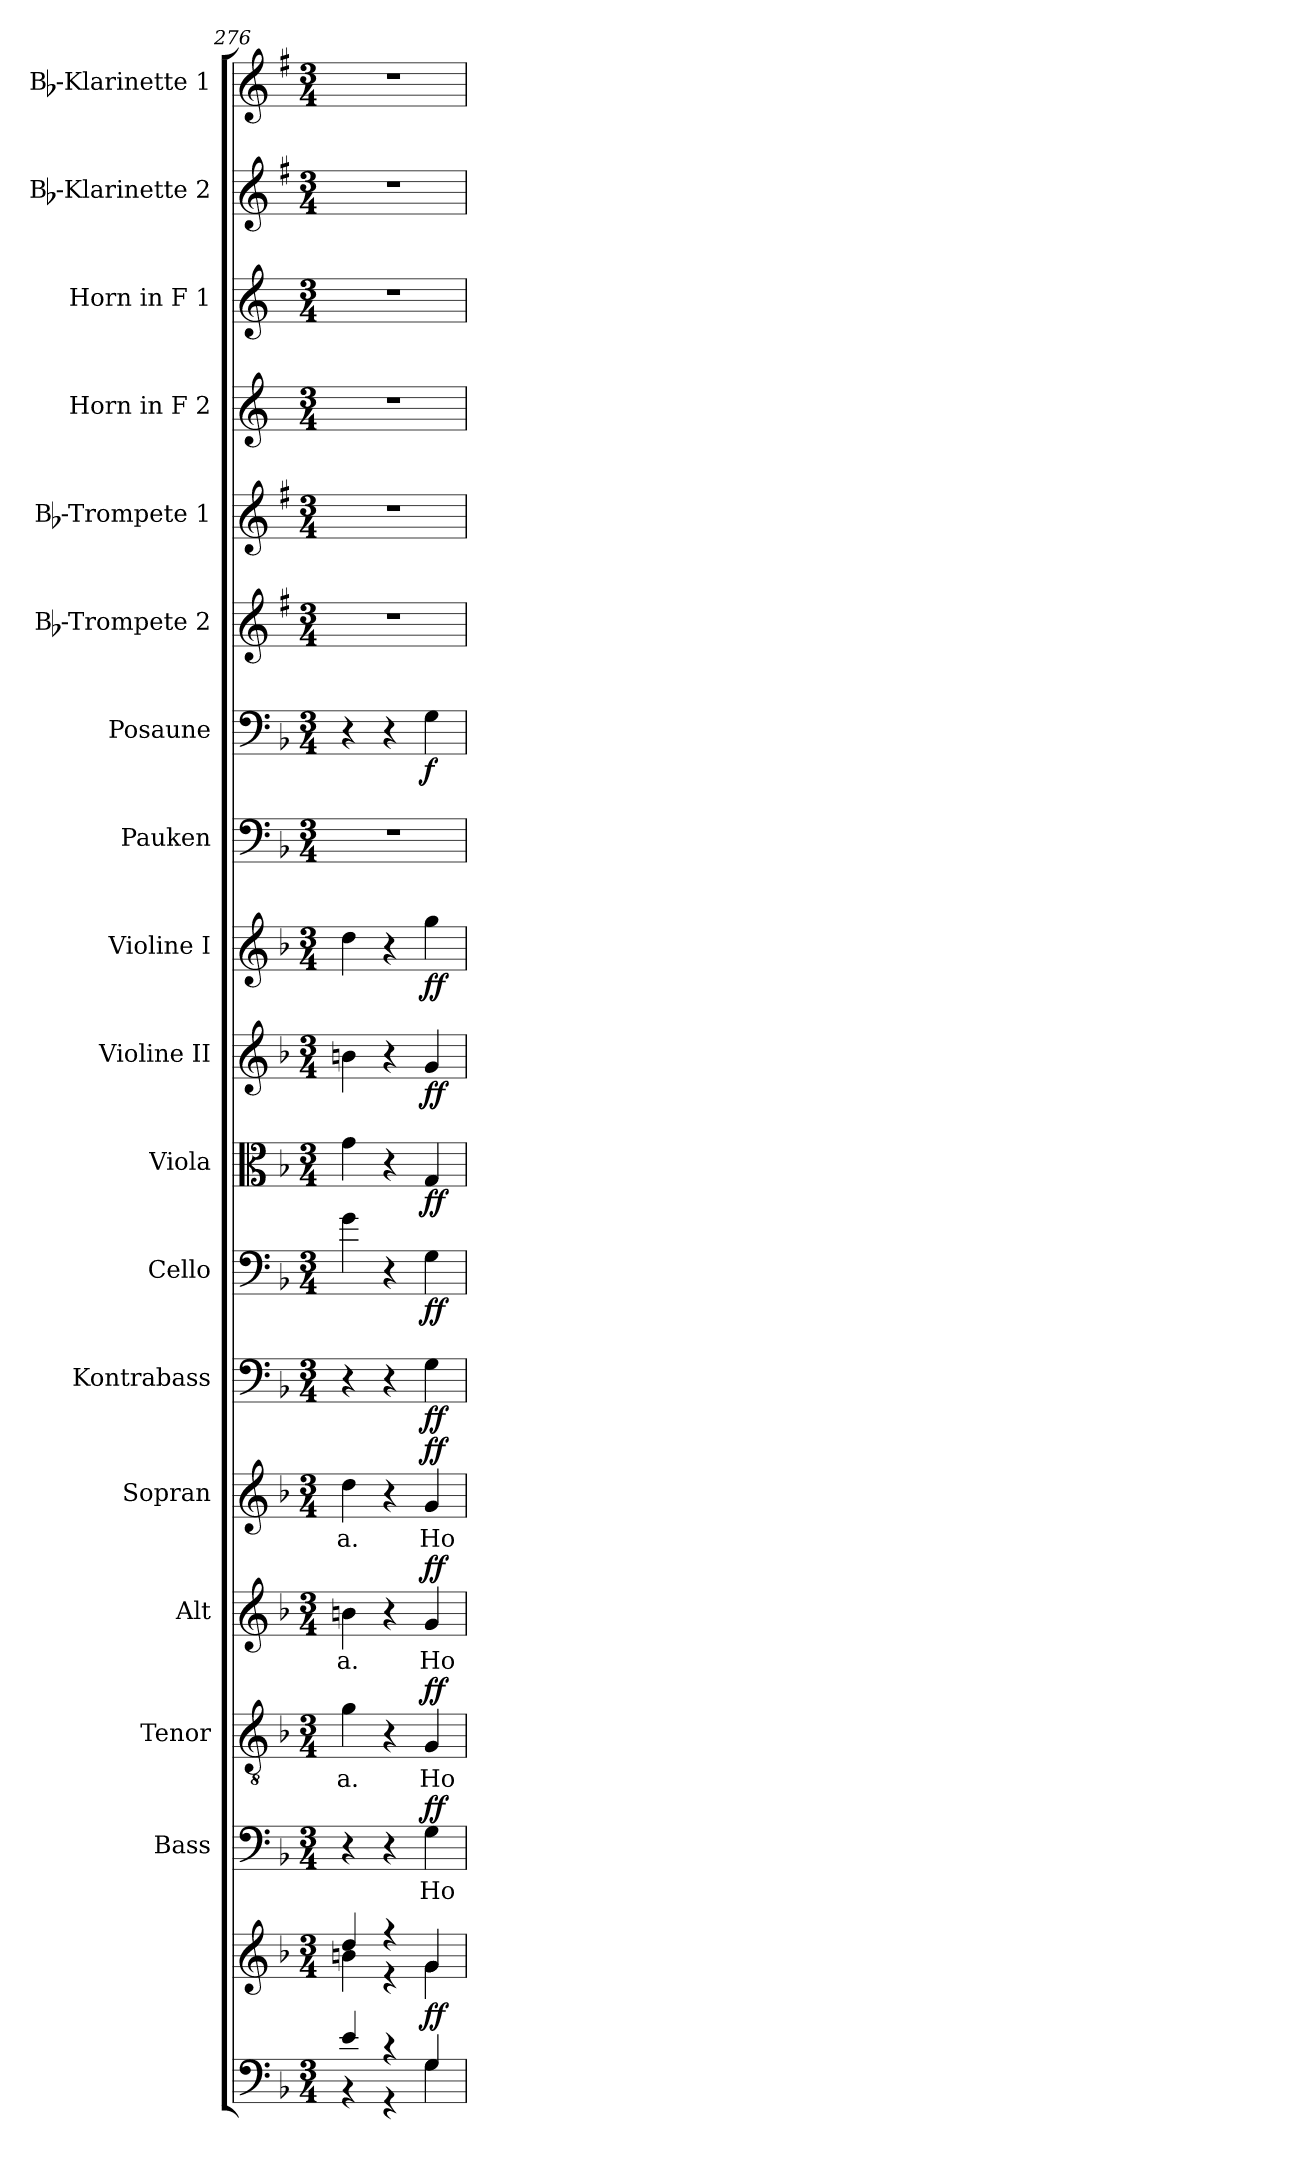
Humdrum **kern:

**kern	**kern	**dynam	**kern	**text	**dynam	**kern	**text	**dynam	**kern	**text	**dynam	**kern	**text	**dynam	**kern	**dynam	**kern	**dynam	**kern	**dynam	**kern	**dynam	**kern	**dynam	**kern	**kern	**dynam	**kern	**kern	**kern	**kern	**kern	**kern
*part18	*part18	*part18	*part17	*part17	*part17	*part16	*part16	*part16	*part15	*part15	*part15	*part14	*part14	*part14	*part13	*part13	*part12	*part12	*part11	*part11	*part10	*part10	*part9	*part9	*part8	*part7	*part7	*part6	*part5	*part4	*part3	*part2	*part1
*staff19	*staff18	*staff18/19	*staff17	*staff17	*staff17	*staff16	*staff16	*staff16	*staff15	*staff15	*staff15	*staff14	*staff14	*staff14	*staff13	*staff13	*staff12	*staff12	*staff11	*staff11	*staff10	*staff10	*staff9	*staff9	*staff8	*staff7	*staff7	*staff6	*staff5	*staff4	*staff3	*staff2	*staff1
*	*	*	*I"Bass	*	*	*I"Tenor	*	*	*I"Alt	*	*	*I"Sopran	*	*	*I"Kontrabass	*	*I"Cello	*	*I"Viola	*	*I"Violine II	*	*I"Violine I	*	*I"Pauken	*I"Posaune	*	*I"Bb-Trompete 2	*I"Bb-Trompete 1	*I"Horn in F 2	*I"Horn in F 1	*I"Bb-Klarinette 2	*I"Bb-Klarinette 1
*	*	*	*I'B.	*	*	*I'T.	*	*	*I'A.	*	*	*I'S.	*	*	*I'Kb.	*	*	*	*I'Vla.	*	*I'Vl. II	*	*I'Vl. I	*	*I'Pk.	*I'Pos.	*	*I'Bb Trp. 2	*I'Bb Trp. 1	*	*	*I'Bb Kl. 2	*I'Bb Kl. 1
*clefF4	*clefG2	*	*clefF4	*	*	*clefGv2	*	*	*clefG2	*	*	*clefG2	*	*	*clefF4	*	*clefF4	*	*clefC3	*	*clefG2	*	*clefG2	*	*clefF4	*clefF4	*	*clefG2	*clefG2	*clefG2	*clefG2	*clefG2	*clefG2
*	*	*	*	*	*	*	*	*	*	*	*	*	*	*	*ITrd7c12	*	*	*	*	*	*	*	*	*	*	*	*	*ITrd1c2	*ITrd1c2	*ITrd4c7	*ITrd4c7	*ITrd1c2	*ITrd1c2
*k[b-]	*k[b-]	*	*k[b-]	*	*	*k[b-]	*	*	*k[b-]	*	*	*k[b-]	*	*	*k[b-]	*	*k[b-]	*	*k[b-]	*	*k[b-]	*	*k[b-]	*	*k[b-]	*k[b-]	*	*k[b-]	*k[b-]	*k[b-]	*k[b-]	*k[b-]	*k[b-]
*F:	*F:	*	*F:	*	*	*F:	*	*	*F:	*	*	*F:	*	*	*F:	*	*F:	*	*F:	*	*F:	*	*F:	*	*F:	*F:	*	*F:	*F:	*F:	*F:	*F:	*F:
*M3/4	*M3/4	*	*M3/4	*	*	*M3/4	*	*	*M3/4	*	*	*M3/4	*	*	*M3/4	*	*M3/4	*	*M3/4	*	*M3/4	*	*M3/4	*	*M3/4	*M3/4	*	*M3/4	*M3/4	*M3/4	*M3/4	*M3/4	*M3/4
=276	=276	=276	=276	=276	=276	=276	=276	=276	=276	=276	=276	=276	=276	=276	=276	=276	=276	=276	=276	=276	=276	=276	=276	=276	=276	=276	=276	=276	=276	=276	=276	=276	=276
*^	*^	*	*	*	*	*	*	*	*	*	*	*	*	*	*	*	*	*	*	*	*	*	*	*	*	*	*	*	*	*	*	*	*
!	!	!	!	!	!	!	!	!	!LO:LY:b	!	!	!LO:LY:b	!	!	!LO:LY:b	!	!	!	!	!	!	!	!	!	!	!	!	!	!	!	!	!	!	!	!
4e/	4r	4dd/	4bn\	.	4r	.	.	4g\	-a.	.	4bn\	-a.	.	4dd\	-a.	.	4r	.	4g\	.	4g\	.	4bn\	.	4dd\	.	2.r	4r	.	2.r	2.r	2.r	2.r	2.r	2.r
4r	4r	4r	4r	.	4r	.	.	4r	.	.	4r	.	.	4r	.	.	4r	.	4r	.	4r	.	4r	.	4r	.	.	4r	.	.	.	.	.	.	.
!	!	!	!	!LO:DY:b	!	!LO:LY:b	!LO:DY:a	!	!LO:LY:b	!LO:DY:a	!	!LO:LY:b	!LO:DY:a	!	!LO:LY:b	!LO:DY:a	!	!LO:DY:b	!	!LO:DY:b	!	!LO:DY:b	!	!LO:DY:b	!	!LO:DY:b	!	!	!LO:DY:b	!	!	!	!	!	!
4G/	4G\	4g/	4g\	ff	4G\	Ho-	ff	4G/	Ho-	ff	4g/	Ho-	ff	4g/	Ho-	ff	4GG\	ff	4G\	ff	4G/	ff	4g/	ff	4gg\	ff	.	4G\	f	.	.	.	.	.	.
*v	*v	*	*	*	*	*	*	*	*	*	*	*	*	*	*	*	*	*	*	*	*	*	*	*	*	*	*	*	*	*	*	*	*	*	*
*	*v	*v	*	*	*	*	*	*	*	*	*	*	*	*	*	*	*	*	*	*	*	*	*	*	*	*	*	*	*	*	*	*	*	*
=	=	=	=	=	=	=	=	=	=	=	=	=	=	=	=	=	=	=	=	=	=	=	=	=	=	=	=	=	=	=	=	=	=
*-	*-	*-	*-	*-	*-	*-	*-	*-	*-	*-	*-	*-	*-	*-	*-	*-	*-	*-	*-	*-	*-	*-	*-	*-	*-	*-	*-	*-	*-	*-	*-	*-	*-
